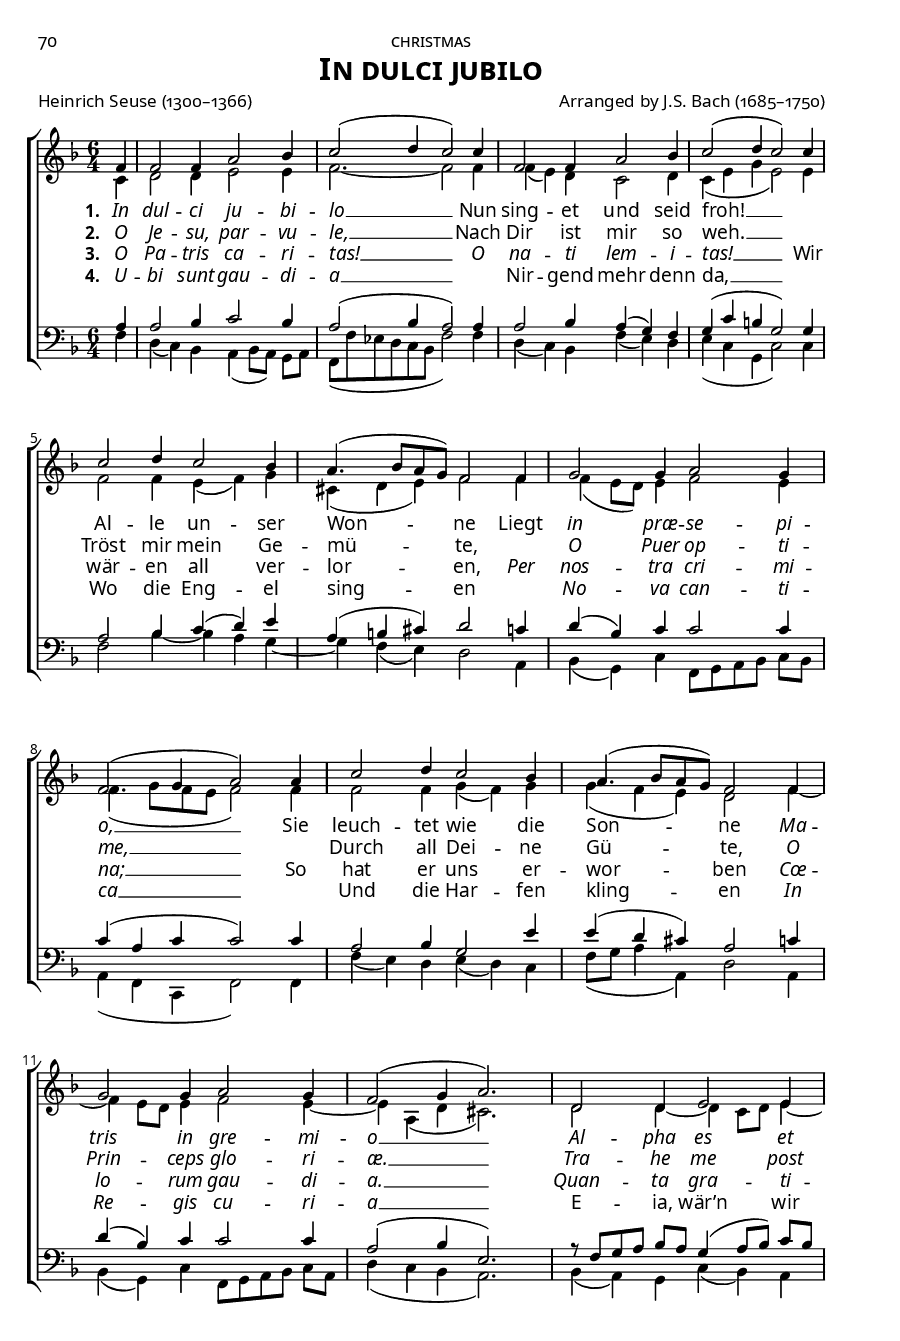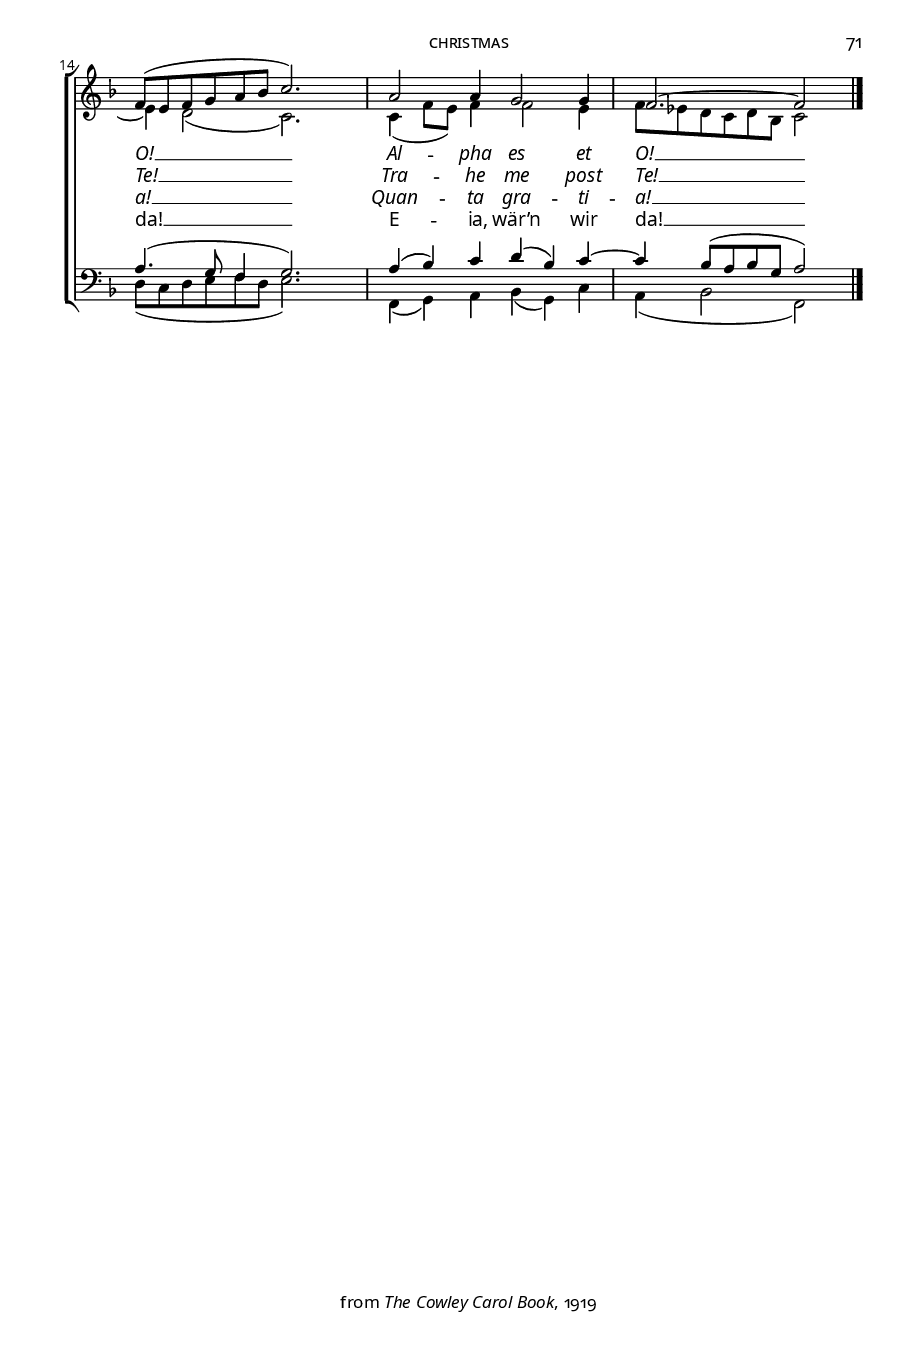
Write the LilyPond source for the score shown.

\version "2.14.2"
\include "util.ly"
\header {
    title = \markup{\override #'(font-name . "Garamond Premier Pro Semibold"){ \abs-fontsize #15 \smallCapsOldStyle"In dulci jubilo"}}
    poet = \markup\oldStyleNum"Heinrich Seuse (1300–1366)"
    composer = \markup\oldStyleNum"Arranged by J.S. Bach (1685–1750)"
    
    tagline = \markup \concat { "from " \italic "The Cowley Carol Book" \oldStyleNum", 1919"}
  }\paper {
  print-all-headers = ##f
  paper-height = 9\in
  paper-width = 6\in
  indent = 0\in
  %system-system-spacing = #'((basic-distance . 10) (padding . 0))
  system-system-spacing =
    #'((basic-distance . 0)
       (minimum-distance . 0)
       (padding . -5)
       (stretchability . 100))
  score-markup-spacing = 
    #'((basic-distance . 0)
       (minimum-distance . 0)
       (padding . 0)
       (stretchability . 0))
  markup-markup-spacing =
    #'((basic-distance . 0)
       (minimum-distance . 0)
       (padding . 1)
       (stretchability . 40))
  
  ragged-last-bottom = ##t
  ragged-bottom = ##f
  two-sided = ##t
  inner-margin = 0.5\in
  outer-margin = 0.25\in
  top-margin = 0.25\in
  bottom-margin = 0.25\in
  first-page-number = #070
  print-first-page-number = ##t
  headerLine = \markup{\override #'(font-name . "Garamond Premier Pro") \smallCapsOldStyle"christmas"}
  oddHeaderMarkup = \markup\fill-line{
     \override #'(font-name . "Garamond Premier Pro")\abs-fontsize #8.5
     \combine 
        \fill-line{"" \on-the-fly #print-page-number-check-first
        \oldStylePageNum""
        }
        \fill-line{\headerLine}
  }
  evenHeaderMarkup = \markup {
     \override #'(font-name . "Garamond Premier Pro")\abs-fontsize #8.5
     \combine
        \on-the-fly #print-page-number-check-first
        \oldStylePageNum""
        \fill-line{\headerLine}
  }
}
#(set-global-staff-size 15) \paper{ #(define fonts (make-pango-font-tree "GoudyOlSt BT" "Garamond Premier Pro" "Garamond Premier Pro" (/ 15 20))) }
global = {
  \key f \major
  \time 6/4
}

sopMusic = \relative c' {
  \partial 4 f4 |
  f2 f4 a2 bes4 |
  c2( d4 c2) c4 |
  f,2 f4 a2 bes4 |
  c2( d4 c2) c4 | \break

  c2 d4 c2 bes4 |
  a4.( bes8[ a g]) f2 f4 |
  g2 g4 a2 g4 |
  f2( g4 a2) a4 |
  c2 d4 c2 bes4 |
  a4.( bes8[ a g]) f2 f4 | \break

  g2 g4 a2 g4 |
  f2( g4 a2.) |
  d,2 d4 e2 e4 |
  f8([ e f g a bes] c2.) |
  a2 a4 g2 g4 |
  \partial 4*5 f2.~ f2 \bar "|."
}
sopWords = \lyricmode {
  
}

altoMusic = \relative c' {
  \partial 4 c4 |
  d2 d4 e2 e4 |
  f2.~ f2 f4 |
  f( e) d4 c2 d4 |
  c( e g e2) e4 |
  
  f2 f4 e( f) g |
  cis,( d e) f2 f4 |
  f4( e8[ d]) e4 f2 e4 |
  f4.( g8[ f e] f2) f4 |
  
  f2 f4 g( f) g |
  g( f e) d2 f4~ |
  f e8[ d] e4 f2 e4~ |
  e a,( d cis2.) |
  
  d2 d4~ d c8[ d] e4~ |
  e d2( c2.) |
  c4( f8[ e]) f4 f2 e4 |
  f8([ ees d c d bes] c2 \bar "|."

}
altoWords = \lyricmode {
  \dropLyricsV
  \set stanza = #"1. "
  \markup\italic In \markup\italic dul -- \markup\italic ci \markup\italic ju -- \markup\italic bi -- \markup\italic lo __
  Nun sing -- et und seid froh! __ ""
  Al -- le un -- ser Won -- ne
  Liegt \markup\italic in \markup\italic præ -- \markup\italic se -- \markup\italic pi -- \markup\italic o, __
  Sie leuch -- tet wie \set associatedVoice = "altos" 
  die Son --
  \unset associatedVoice
  ne
  \markup\italic Ma -- \markup\italic tris \markup\italic in \markup\italic gre -- \markup\italic mi -- \markup\italic o __
  \markup\italic Al -- \markup\italic pha \markup\italic es \markup\italic et \markup\italic O! __
  \markup\italic Al -- \markup\italic pha \markup\italic es 
  \set associatedVoice = "altos"
  \markup\italic et \markup\italic O! __

}
altoWordsII = \lyricmode {
  \dropLyricsV
  \set stanza = #"2. "
  \markup\italic O \markup\italic Je -- \markup\italic su, \markup\italic par -- \markup\italic vu -- \markup\italic le, __
  Nach Dir ist mir so weh. __ ""
  Tröst mir mein Ge -- mü -- te, ""
  \markup\italic O \markup\italic Puer \markup\italic op -- \markup\italic ti -- \markup\italic me, __ ""
  Durch all Dei -- \set associatedVoice = "altos" 
  ne Gü --
  \unset associatedVoice
  te,
  \markup\italic O \markup\italic Prin -- \markup\italic ceps \markup\italic glo -- \markup\italic ri -- \markup\italic æ. __
  \markup\italic Tra -- \markup\italic he \markup\italic me \markup\italic post \markup\italic Te! __
  \markup\italic Tra -- \markup\italic he \markup\italic me 
  \set associatedVoice = "altos"
  \markup\italic post \markup\italic Te! __
}
altoWordsIII = \lyricmode {
  \dropLyricsV
  \set stanza = #"3. "
  \markup\italic O \markup\italic Pa -- \markup\italic tris \markup\italic ca -- \markup\italic ri -- \markup\italic tas! __
  \markup\italic O \markup\italic na -- \markup\italic ti \markup\italic lem -- \markup\italic i -- \markup\italic tas! __
  Wir wär -- en all ver -- lor -- en,
  \markup\italic Per \markup\italic nos -- \markup\italic tra \markup\italic cri -- \markup\italic mi -- \markup\italic na; __
  So hat er uns \set associatedVoice = "altos" 
  er -- wor --
  \unset associatedVoice
  ben
  \markup\italic Cœ -- \markup\italic lo -- \markup\italic rum \markup\italic gau -- \markup\italic di -- \markup\italic a. __
  \markup\italic Quan -- \markup\italic ta \markup\italic gra -- \markup\italic ti -- \markup\italic a! __
  \markup\italic Quan -- \markup\italic ta \markup\italic gra -- 
  \set associatedVoice = "altos"
  \markup\italic ti -- \markup\italic a! __
}
altoWordsIV = \lyricmode {
  \dropLyricsV
  \set stanza = #"4. "
  \markup\italic U -- \markup\italic bi \markup\italic sunt \markup\italic gau -- \markup\italic di -- \markup\italic a __ ""
  Nir -- gend mehr denn da, __ ""
  Wo die Eng -- el sing -- en ""
  \markup\italic No -- \markup\italic va \markup\italic can -- \markup\italic ti -- \markup\italic ca __ ""
  Und die Har -- \set associatedVoice = "altos" 
  fen kling --
  \unset associatedVoice
  en
  \markup\italic In \markup\italic Re -- \markup\italic gis \markup\italic cu -- \markup\italic ri -- \markup\italic a __
  E -- ia, wär’n wir da! __
  E -- ia, wär’n
  \set associatedVoice = "altos"
  wir da! __
}

tenorMusic = \relative c' {
  \partial 4 a4 |
  a2 bes4 c2 bes4 |
  a2( bes4 a2) a4 |
  a2 bes4 a( g) f |
  g( c b g2) g4 |
  
  a2 bes4 c( d) e |
  a,( b cis) d2 c4 |
  d( bes) c c2 c4 |
  c( a c c2) c4 |
  
  a2 bes4 g2 e'4 |
  e( d cis) a2 c4 |
  d( bes) c c2 c4 |
  a2( bes4 e,2.) |
  
  r8 f[ g a] bes[ a] g4( a8[ bes]) c[ bes] |
  a4.( g8 f4 g2.) |
  a4( bes) c d( bes) c~ |
  c bes8([ a bes g] a2) \bar "|."
}
tenorWords = \lyricmode {

}

bassMusic = \relative c {
  \partial 4 f4 |
  d( c) bes a( bes8[ a]) g[ a] |
  f([ f' ees d c bes] f'2) f4 |
  d( c) bes f'( e) d |
  e( c g c2) c4 |
  
  f2 bes4~ bes a g~ |
  g f( e) d2 a4 |
  bes( g) c f,8[ g a bes] c[ bes] |
  a4( f c f2) f4 |
  
  f'4( e) d e( d) c |
  f8([ g] a4 a,) |
  d2 a4 |
  bes( g) c f,8[ g a bes] c[ a] |
  d4( c bes a2.) |
  
  bes4( a) g c( bes) a |
  d8([ c d e f d] e2.) |
  f,4( g) a bes( g) c |
  a( bes2 f2) \bar "|."
}
bassWords = \lyricmode {

}

\score {
  <<
   \new ChoirStaff <<
%    \new Lyrics = sopranos \with { \override VerticalAxisGroup #'nonstaff-relatedstaff-spacing = #'((basic-distance . 1)) }
    \new Staff = women <<
      \new Voice = "sopranos" { \voiceOne << \global \sopMusic >> }
      \new Voice = "altos" { \voiceTwo << \global \altoMusic >> }
    >>
    \new Lyrics \with { alignAboveContext = #"women" \override VerticalAxisGroup #'nonstaff-relatedstaff-spacing = #'((basic-distance . 1))} \lyricsto "sopranos" \sopWords
    \new Lyrics = "altosIV"  \with { alignBelowContext = #"women" } \lyricsto "sopranos" \altoWordsIV
    \new Lyrics = "altosIII"  \with { alignBelowContext = #"women" } \lyricsto "sopranos" \altoWordsIII
    \new Lyrics = "altosII"  \with { alignBelowContext = #"women" } \lyricsto "sopranos" \altoWordsII
    \new Lyrics = "altos"  \with { alignBelowContext = #"women" \override VerticalAxisGroup #'nonstaff-relatedstaff-spacing = #'((basic-distance . 1)) } \lyricsto "sopranos" \altoWords
   \new Staff = men <<
      \clef bass
      \new Voice = "tenors" { \voiceOne << \global \tenorMusic >> }
      \new Voice = "basses" { \voiceTwo << \global \bassMusic >> }
    >>
    \new Lyrics \with { alignAboveContext = #"men" \override VerticalAxisGroup #'nonstaff-relatedstaff-spacing = #'((basic-distance . 1)) } \lyricsto "tenors" \tenorWords
    \new Lyrics \with { alignBelowContext = #"men" \override VerticalAxisGroup #'nonstaff-relatedstaff-spacing = #'((basic-distance . 1)) } \lyricsto "basses" \bassWords
  >>
%    \new PianoStaff << \new Staff { \new Voice { \pianoRH } } \new Staff { \clef "bass" \pianoLH } >>
  >>
  \layout {
    \context {
      \Score
      \override SpacingSpanner #'base-shortest-duration = #(ly:make-moment 1 2)
      \override SpacingSpanner #'common-shortest-duration = #(ly:make-moment 1 2)
    }
    \context {
      % Remove all empty staves
      % \Staff \RemoveEmptyStaves \override VerticalAxisGroup #'remove-first = ##t
    }
    \context {
      \Lyrics
      \override LyricText #'X-offset = #center-on-word
    }
  }
  
  \midi {
    \tempo 4 = 180
    \set Staff.midiInstrument = "flute"
  
    \context {
      \Voice
      \remove "Dynamic_performer"
    }
  }
}
